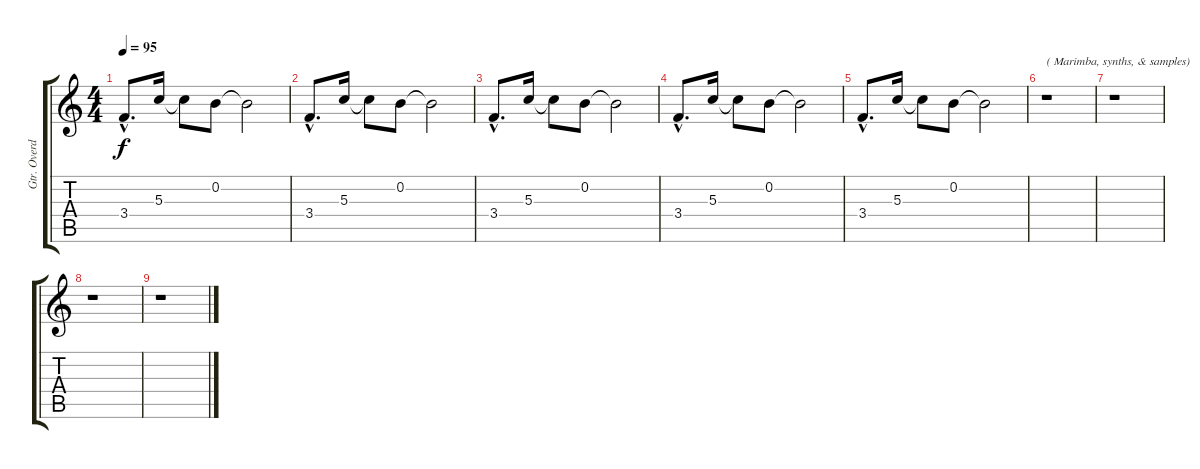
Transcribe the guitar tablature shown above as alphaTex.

\track ("Gtr. Overdub 2 | Acoustic" "Gtr. Overd") {instrument acousticguitarnylon}
\staff {score tabs}
\tuning (E4 B3 G3 D3 A2 D2) {hide}
\ts (4 4)
\tempo 95
\clef g2
\ks c
3.4{hac}.8{d dy f} 5.3.16 5.3{t}.8 0.2.8 0.2{t}.2 |
3.4{hac}.8{d} 5.3.16 5.3{t}.8 0.2.8 0.2{t}.2 |
3.4{hac}.8{d} 5.3.16 5.3{t}.8 0.2.8 0.2{t}.2 |
3.4{hac}.8{d} 5.3.16 5.3{t}.8 0.2.8 0.2{t}.2 |
3.4{hac}.8{d} 5.3.16 5.3{t}.8 0.2.8 0.2{t}.2 |
r.1{txt "( Marimba, synths, & samples)"} |
r.1 |
r.1 |
r.1
